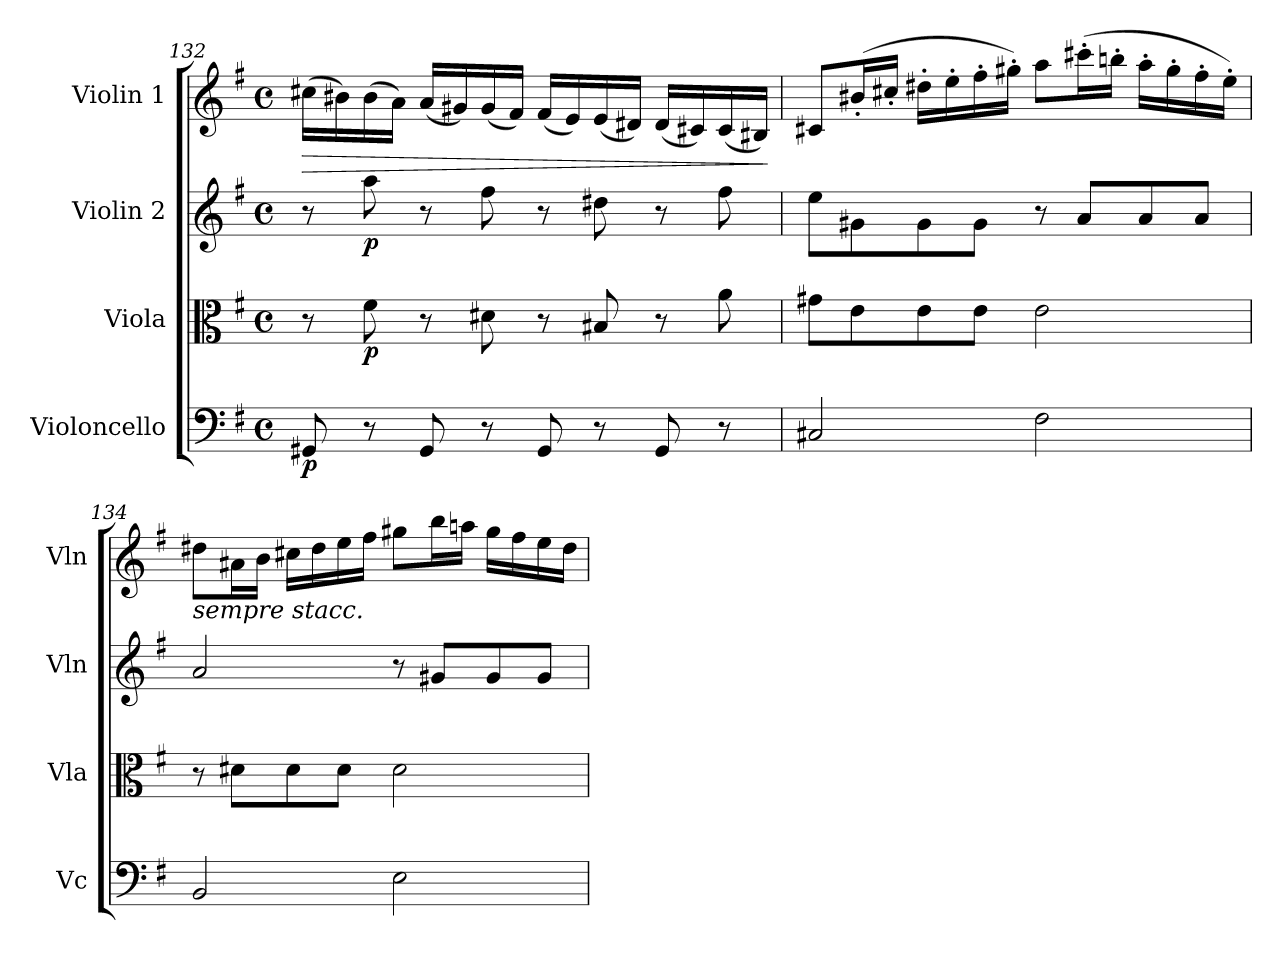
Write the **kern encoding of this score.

**kern	**dynam	**kern	**dynam	**kern	**dynam	**kern	**dynam
*part4	*part4	*part3	*part3	*part2	*part2	*part1	*part1
*staff4	*staff4	*staff3	*staff3	*staff2	*staff2	*staff1	*staff1
*I"Violoncello	*	*I"Viola	*	*I"Violin 2	*	*I"Violin 1	*
*I'Vc	*	*I'Vla	*	*I'Vln	*	*I'Vln	*
*clefF4	*	*clefC3	*	*clefG2	*	*clefG2	*
*k[f#]	*	*k[f#]	*	*k[f#]	*	*k[f#]	*
*M4/4	*	*M4/4	*	*M4/4	*	*M4/4	*
*met(c)	*	*met(c)	*	*met(c)	*	*met(c)	*
=132	=132	=132	=132	=132	=132	=132	=132
!	!LO:DY:b	!	!	!	!	!	!LO:HP:b
8GG#X/	p	8r	.	8r	.	(16cc#X\LL	>
.	.	.	.	.	.	16b#X\)	.
!	!	!	!LO:DY:b	!	!LO:DY:b	!	!
8r	.	8f#\	p	8aa\	p	(16b#\	.
.	.	.	.	.	.	16a\JJ)	.
8GG#/	.	8r	.	8r	.	(16a/LL	.
.	.	.	.	.	.	16g#X/)	.
8r	.	8d#X\	.	8ff#\	.	(16g#/	.
.	.	.	.	.	.	16f#/JJ)	.
8GG#/	.	8r	.	8r	.	(16f#/LL	.
.	.	.	.	.	.	16e/)	.
8r	.	8B#X/	.	8dd#X\	.	(16e/	.
.	.	.	.	.	.	16d#X/JJ)	.
8GG#/	.	8r	.	8r	.	(16d#/LL	.
.	.	.	.	.	.	16c#X/)	.
8r	.	8a\	.	8ff#\	.	(16c#/	.
.	.	.	.	.	.	16B#X/JJ)	.
.	.	.	.	.	.	.	]
!!LO:LB:g=z
=133	=133	=133	=133	=133	=133	=133	=133
2C#X/	.	8g#X\L	.	8ee\L	.	8c#X/L	.
.	.	8e\	.	8g#X\	.	(16b#X'/L	.
.	.	.	.	.	.	16cc#X'/JJ	.
.	.	8e\	.	8g#\	.	16dd#X'\LL	.
.	.	.	.	.	.	16ee'\	.
.	.	8e\J	.	8g#\J	.	16ff#'\	.
.	.	.	.	.	.	16gg#X'\JJ)	.
2F#\	.	2e\	.	8r	.	8aa\L	.
.	.	.	.	8a/L	.	(16ccc#X'\L	.
.	.	.	.	.	.	16bbn'\JJ	.
.	.	.	.	8a/	.	16aa'\LL	.
.	.	.	.	.	.	16gg#'\	.
.	.	.	.	8a/J	.	16ff#'\	.
.	.	.	.	.	.	16ee'\JJ)	.
=134	=134	=134	=134	=134	=134	=134	=134
!	!	!	!	!	!	!LO:TX:b:i:t=sempre stacc.	!
2BB/	.	8r	.	2a/	.	8dd#X\L	.
.	.	8d#X\L	.	.	.	16a#X\L	.
.	.	.	.	.	.	16b\JJ	.
.	.	8d#\	.	.	.	16cc#X\LL	.
.	.	.	.	.	.	16dd#\	.
.	.	8d#\J	.	.	.	16ee\	.
.	.	.	.	.	.	16ff#\JJ	.
2E\	.	2d#\	.	8r	.	8gg#X\L	.
.	.	.	.	8g#X/L	.	16bb\L	.
.	.	.	.	.	.	16aan\JJ	.
.	.	.	.	8g#/	.	16gg#\LL	.
.	.	.	.	.	.	16ff#\	.
.	.	.	.	8g#/J	.	16ee\	.
.	.	.	.	.	.	16dd#\JJ	.
=	=	=	=	=	=	=	=
*-	*-	*-	*-	*-	*-	*-	*-
